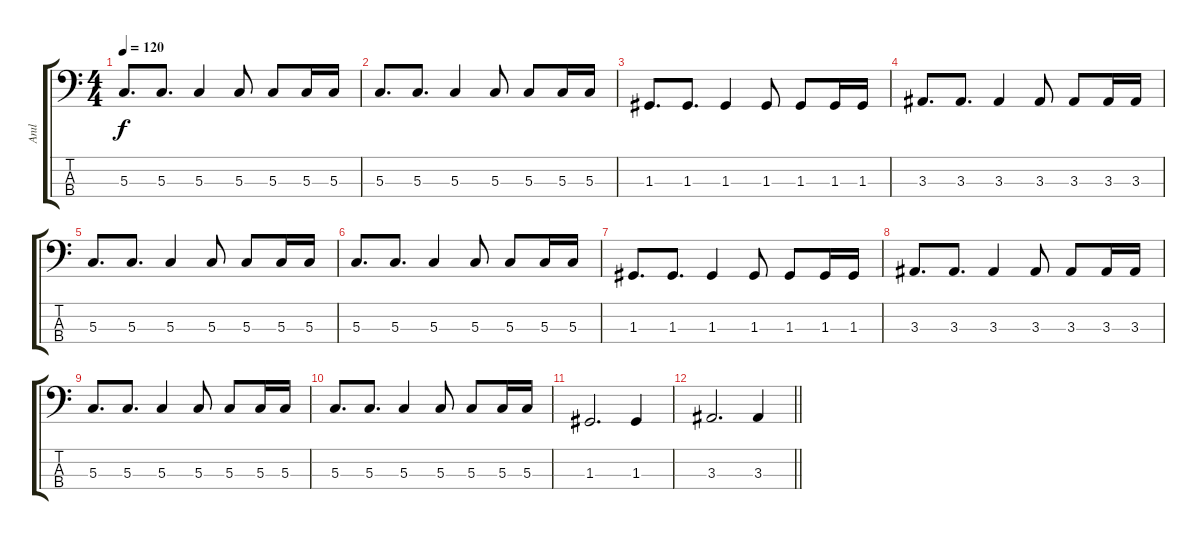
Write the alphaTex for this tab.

\track ("Anıl" "Anıl") {instrument electricbassfinger}
\staff {score tabs}
\tuning (F2 C2 G1 D1) {hide}
\ts (4 4)
\tempo 120
\clef f4
\ks c
5.3.8{d dy f} 5.3.8{d} 5.3.4 5.3.8 5.3.8 5.3.16 5.3.16 |
5.3.8{d} 5.3.8{d} 5.3.4 5.3.8 5.3.8 5.3.16 5.3.16 |
1.3.8{d} 1.3.8{d} 1.3.4 1.3.8 1.3.8 1.3.16 1.3.16 |
3.3.8{d} 3.3.8{d} 3.3.4 3.3.8 3.3.8 3.3.16 3.3.16 |
5.3.8{d} 5.3.8{d} 5.3.4 5.3.8 5.3.8 5.3.16 5.3.16 |
5.3.8{d} 5.3.8{d} 5.3.4 5.3.8 5.3.8 5.3.16 5.3.16 |
1.3.8{d} 1.3.8{d} 1.3.4 1.3.8 1.3.8 1.3.16 1.3.16 |
3.3.8{d} 3.3.8{d} 3.3.4 3.3.8 3.3.8 3.3.16 3.3.16 |
5.3.8{d} 5.3.8{d} 5.3.4 5.3.8 5.3.8 5.3.16 5.3.16 |
5.3.8{d} 5.3.8{d} 5.3.4 5.3.8 5.3.8 5.3.16 5.3.16 |
1.3.2{d} 1.3.4 |
\barLineRight lightlight
3.3.2{d} 3.3.4
